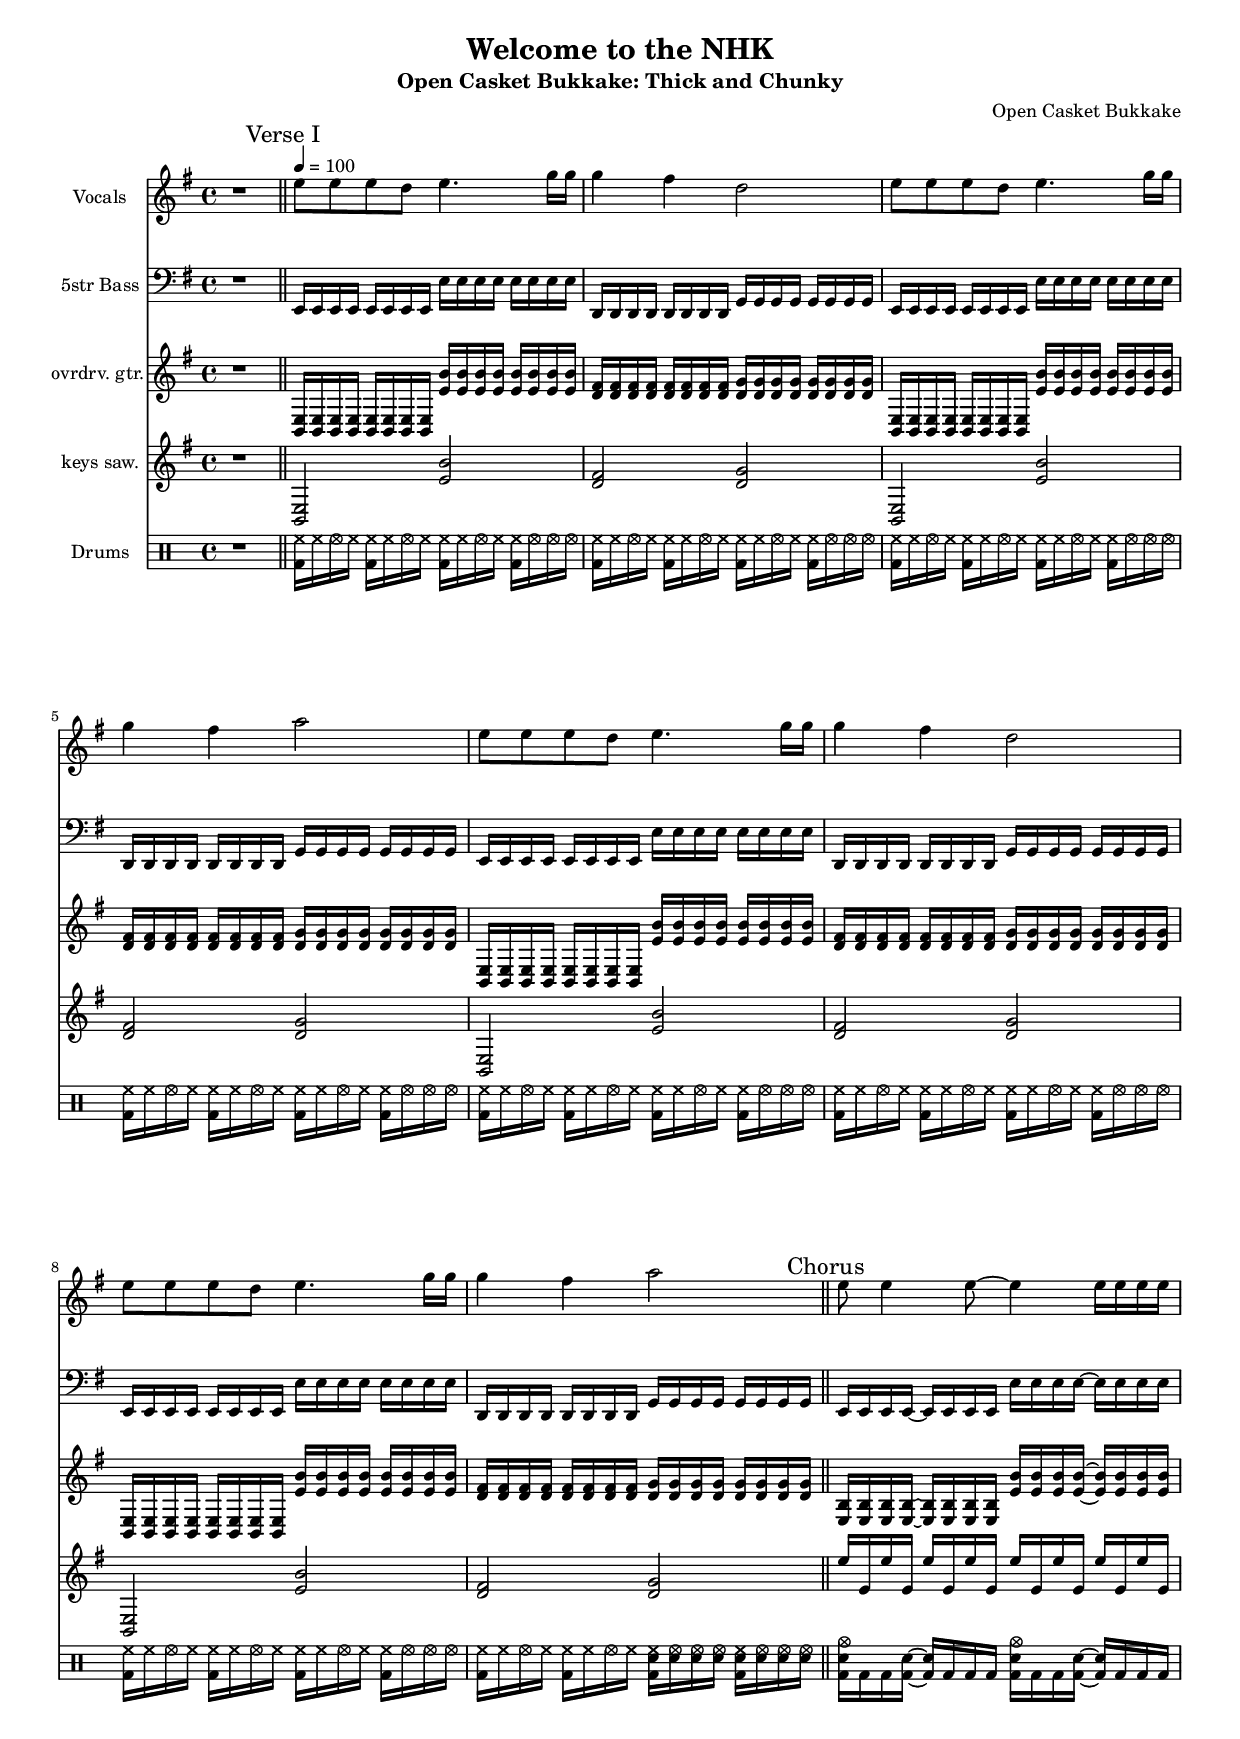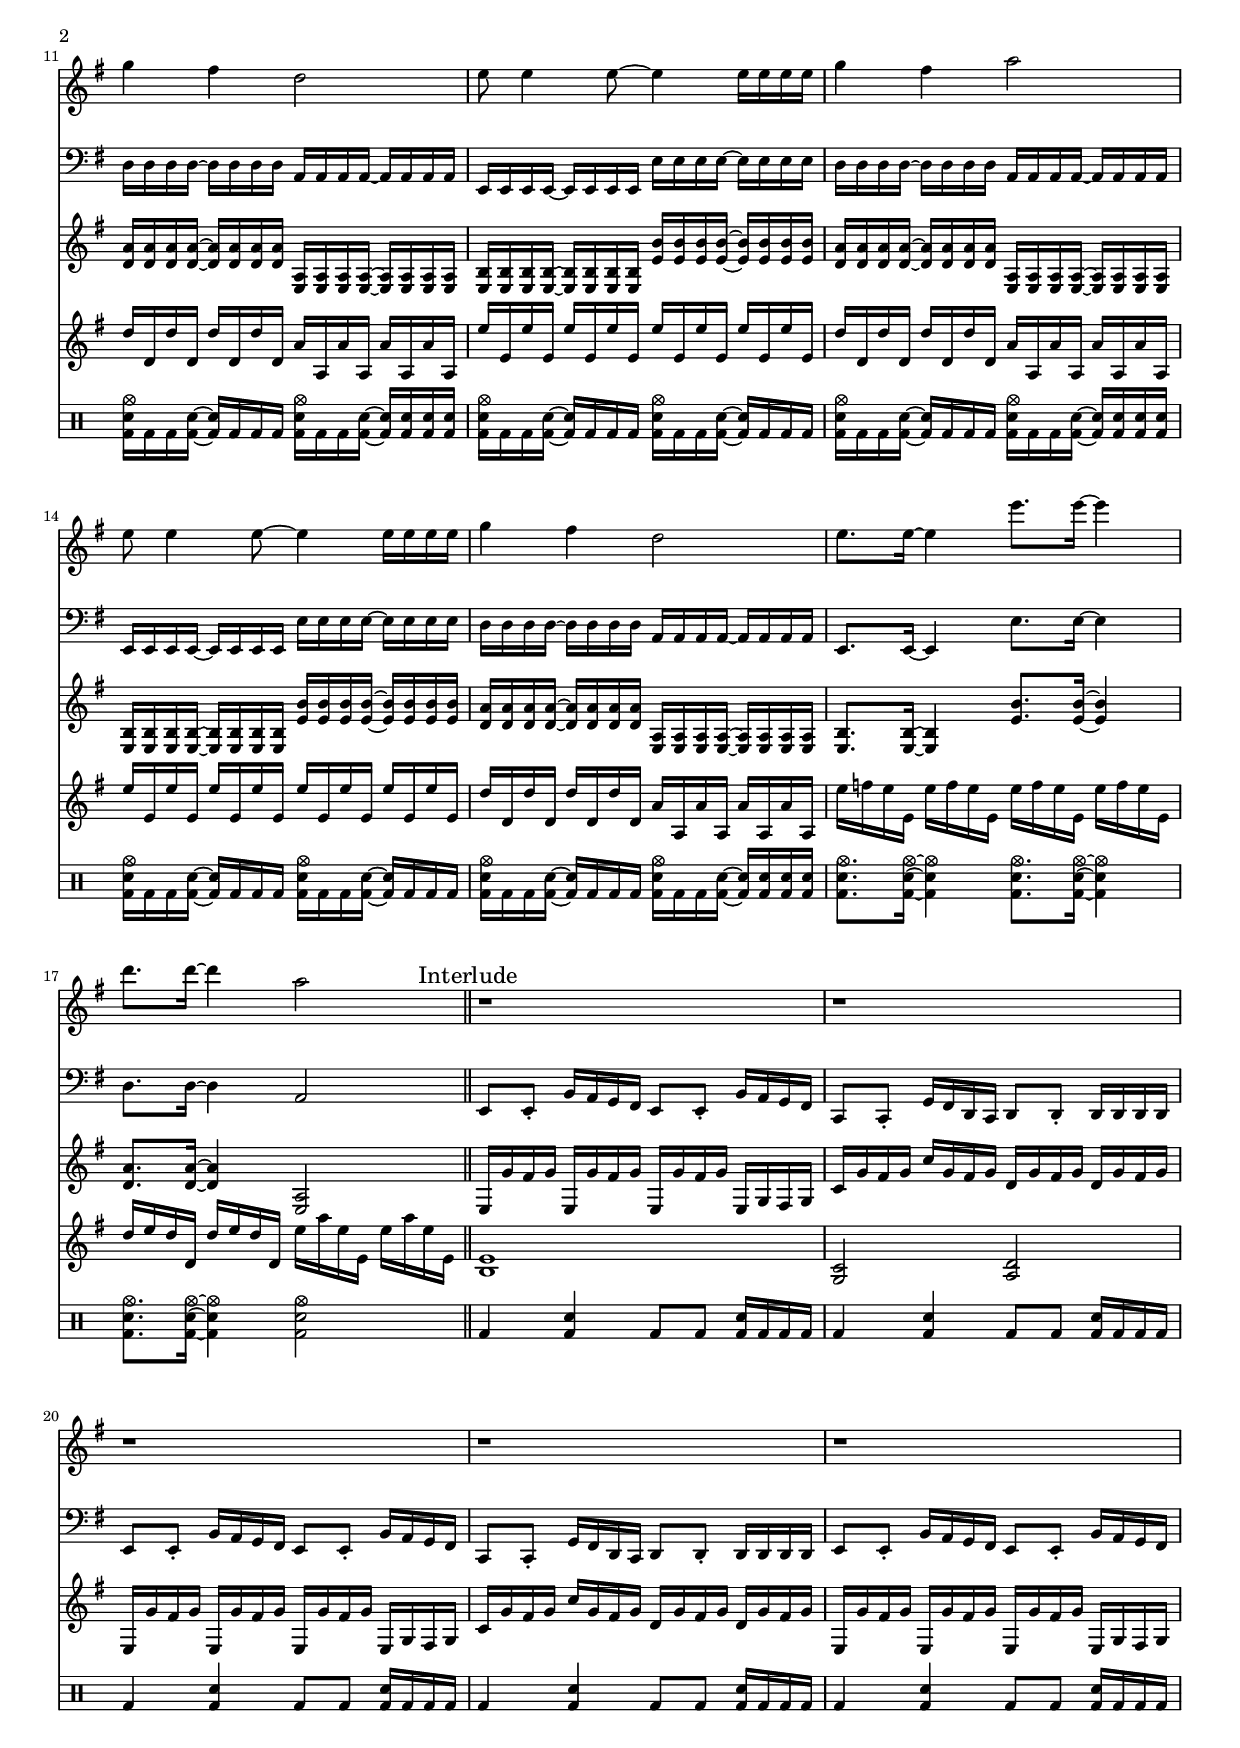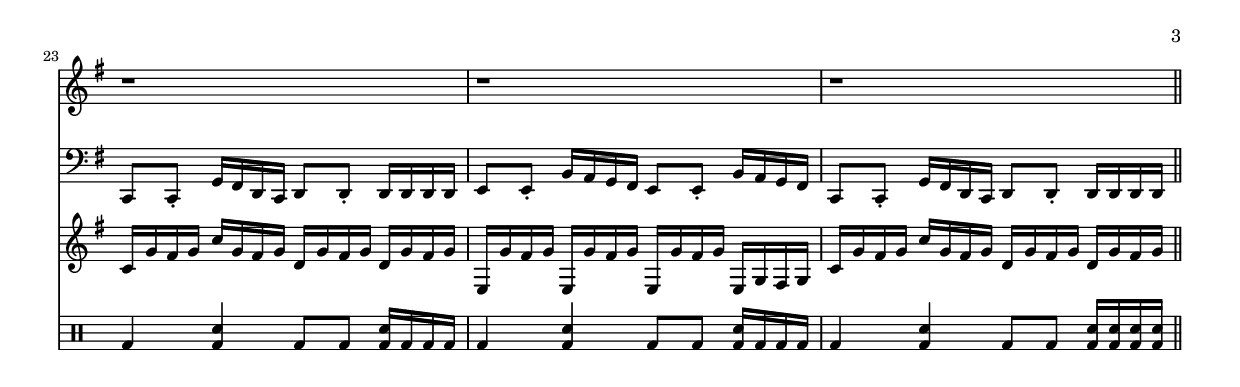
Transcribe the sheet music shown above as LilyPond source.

\version "2.18.2"

\include "articulate.ly"

#(set-global-staff-size 16)

\header {
  title = "Welcome to the NHK"
  subtitle = "Open Casket Bukkake: Thick and Chunky"
  composer = "Open Casket Bukkake"
}

%% Chorus
%% A terrible conspiracy to push me out
%% A terrible conspiracy to lock me in
%% A terrible conspiracy to hurt me
%% Welcome, to the, N. H. K.

%%
%% VOCALS
%%

vocals_verse = \relative c'' {
  \repeat unfold 2 {
    e8 e e d e4. g16 g |
    g4 fis d2 |
    e8 e e d e4. g16 g |
    g4 fis a2 |
  }
}

vocals_chorus = \relative c'' {
  %% \repeat unfold 4 { r1 | }
  e8 e4 e8~ e4 e16 e e e |
  g4 fis4  d2 |

  e8 e4 e8~ e4 e16 e e e |
  g4 fis4  a2 |

  e8 e4 e8~ e4 e16 e e e |
  g4 fis4  d2 |

  e8. e16~ e4  e'8. e16~ e4 |
  d8. d16~ d4  a2 |
}

vocals_interlude = \relative c {
  \repeat unfold 8 { r1 | }
}

%%
%% BASS
%%

bass_verse = \relative c, {
  \repeat unfold 4 {
    e16 e e e e e e e \relative c { e e e e  e e e e } |
    d d d d d d d d  g g g g g g g g |
  }
}
bass_chorus = \relative c, {
  \repeat unfold 3 {
    e16 e e e~ e  e e e   e' e e e~ e e e e |
    d16 d d d~ d  d d d   a a a a~ a a a a |
  }

  e8. e16~ e4  e'8. e16~ e4 |
  d8. d16~ d4  a2 |
}
bass_interlude = \relative c, {
  \repeat unfold 4 {
    e8 e \staccato b'16 a g fis e8 e \staccato b'16 a g fis |
    c8 c \staccato g'16 fis d c d8 d \staccato d16 d d d |
  }
}

%%
%% KEYBOARDS
%%

keyboard_verse = \relative c {
  \repeat unfold 4 {
    <e b>2  <e' b'> |
    <d fis> <g d>  |
  }
}

keyboard_chorus = \relative c' {
  \repeat unfold 3 {
    e'16 e, e' e, e' e, e' e, e' e, e' e, e' e, e' e, |
    d'16  d, d' d, d' d, d' d, a' a, a' a, a' a, a' a, |
  }

  e''16 f e e,
  e'16 f e e,
  e'16 f e e,
  e'16 f e e, |

  %% d'16  d, d' d, d' d, d' d, a' a, a' a, a' a, a' a, |

  d'16 e d d,
  d'16 e d d,
  e' a  e e,
  e' a  e e, |
}

keyboard_interlude = \relative c' {
  <e b>1 |
  <c g>2 <d a> |
}

%%
%% GUITAR
%%

guitar_verse = \relative c {
  \repeat unfold 4 {
    \repeat unfold 8 { <e b>16  } \repeat unfold 8 { <e' b'>16 } |
    \repeat unfold 8 { <fis d> } \repeat unfold 8 { <g d> }     |
  }
}

guitar_chorus = {
  \repeat unfold 3 {
    <e b>16 <e b> <e b> <e b>~ <e b> <e b> <e b> <e b> <e' b'> <e' b'> <e' b'> <e' b'>~ <e' b'> <e' b'> <e' b'> <e' b'> |
    <d' a'>16 <d' a'> <d' a'> <d' a'>~ <d' a'> <d' a'> <d' a'> <d' a'> <a e> <a e> <a e> <a e>~ <a e> <a e> <a e> <a e> |
  }

  <e b>8. <e b>16~ <e b>4 <e' b'>8. <e' b'>16~ <e' b'>4 |
  <d' a'>8. <d' a'>16~ <d' a'>4 <a e>2 |
}

guitar_interlude = \relative {
  \repeat unfold 4 {
    e16  g' fis g e, g' fis g e, g' fis g e, g fis g |
    c  g' fis g c g fis g d g fis g d g fis g |
  }
}

%%
%% Drums
%%

drums_verse = \drummode {
  \repeat unfold 3 {
    \repeat unfold 3 { <hh bd>16 hh hhho hh } <hh bd>16 hhho hhho hhho |
    \repeat unfold 3 { <hh bd>16 hh hhho hh } <hh bd >16 hhho <hhho> hhho |
  }

  \repeat unfold 3 { <hh bd>16 hh hhho hh } <hh bd>16 hhho hhho hhho |
  \repeat unfold 2 { <hh bd>16 hh hhho hh }
    <hh bd sn>16 <sn hhho> <sn hhho> <sn hhho>
    <hh bd sn>16 <sn hhho> <sn hhho> <sn hhho> |
}

drums_chorus = \drummode {
  \repeat unfold 3 {
    <cymc bd sn>16 bd bd <sn bd>~ <sn bd> bd bd bd  <sn cymc bd>16 bd bd <sn bd>~ <sn bd> bd bd bd |
    <cymc bd sn>16 bd bd <sn bd>~ <sn bd> bd bd bd  <sn cymc bd>16 bd bd <sn bd>~ <sn bd> <sn bd> <sn bd> <sn bd> |
  }

  <bd sn cymc>8. <bd sn cymc>16~ <bd sn cymc>4 <bd sn cymc>8. <bd sn cymc>16~ <bd sn cymc>4 |
  <bd sn cymc>8. <bd sn cymc>16~ <bd sn cymc>4 <bd sn cymc>2 |
}

drums_interlude = \drummode {
  \repeat unfold 7 { bd4 <bd sn> bd8 bd <bd sn>16 bd bd bd | }
  bd4 <bd sn> bd8 bd <bd sn>16 <sn bd> <sn bd> <sn bd> |
}

%%
%% SONG
%%

\score {
  <<
    %% \new ChordNames \with {
    %%   midiInstrument = "pad 2 (warm)"
    %%   midiMinimumVolume = #0.0
    %%   midiMaximumVolume = #0.0
    %% }
    %% {
    %%
    %% }

    \new Staff \with {
      instrumentName = #"Vocals"
      midiInstrument = #"choir aahs"
    }
    {
      \key e \minor
      r1 \bar "||"

        \vocals_verse
        \vocals_chorus
        \vocals_interlude
    }

    \new Staff \with {
      instrumentName = #"5str Bass"
      midiInstrument = #"electric bass (finger)"
    }
    {
      \key e \minor
      \clef bass
      \time 4/4

      r1 \bar "||"

      \tempo 4 = 100
      \mark "Verse I"
      \bass_verse \bar "||"

      \mark "Chorus"
      \bass_chorus \bar "||"

      \mark "Interlude"
      \bass_interlude \bar "||"
    }

    \new Staff \with {
      instrumentName = #"ovrdrv. gtr."
      midiInstrument = #"overdriven guitar"
    }
    {
      \key e \minor
      \clef treble
      \time 4/4

      r1 \bar "||"

        \guitar_verse
        \guitar_chorus
        \guitar_interlude
    }

    \new Staff \with {
      instrumentName = #"keys saw."
      midiInstrument = #"vibraphone"
    }
    {
      \key e \minor
      r1 \bar "||"

        \keyboard_verse
        \keyboard_chorus
        \keyboard_interlude
    }

    \new DrumStaff \with {
      instrumentName = #"Drums"
    }
    {
      r1 \bar "||"
        \drums_verse
        \drums_chorus
        \drums_interlude
    }
  >>

  \layout { }

  \midi {
    \tempo 4 = 100
  }
}
